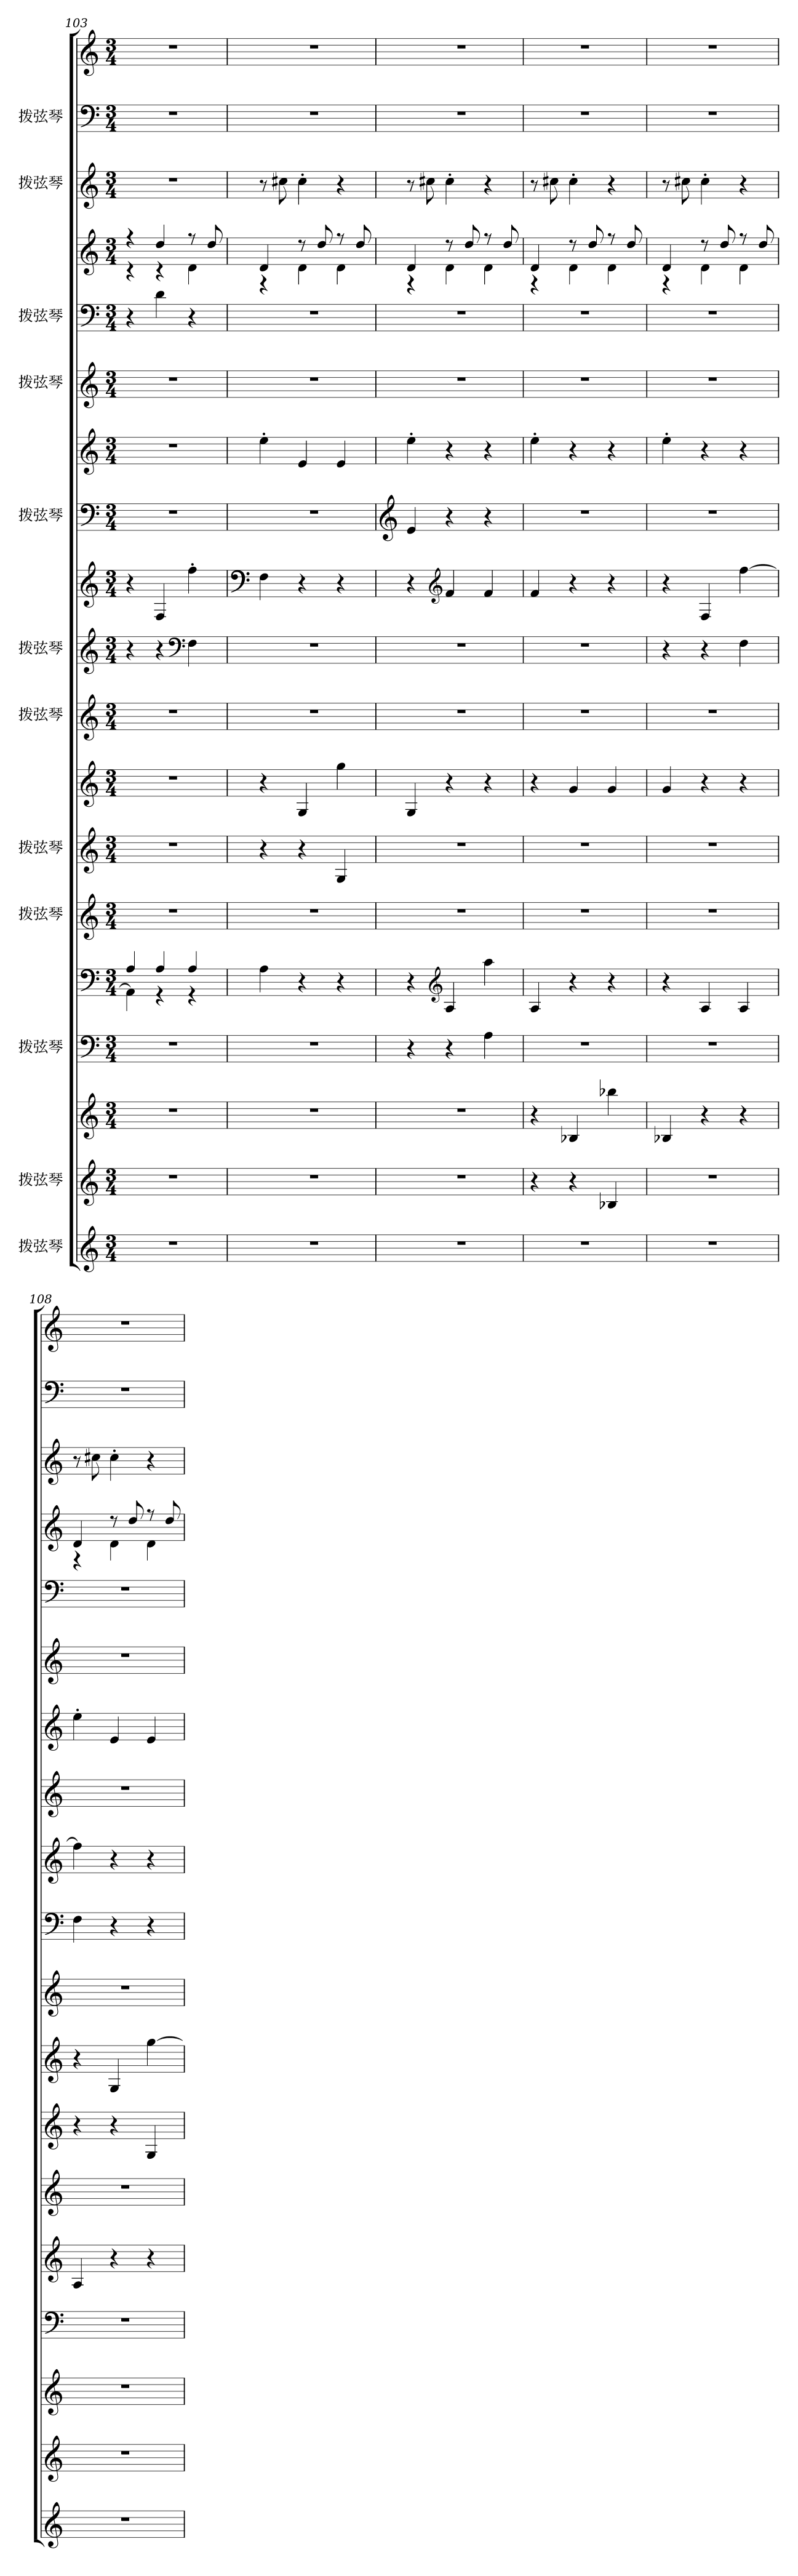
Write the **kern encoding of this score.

**kern	**kern	**kern	**kern	**kern	**kern	**kern	**kern	**kern	**kern	**kern	**kern	**kern	**kern	**kern	**kern	**kern	**kern	**kern
*part12	*part11	*part11	*part10	*part10	*part9	*part8	*part8	*part7	*part6	*part6	*part5	*part5	*part4	*part3	*part3	*part2	*part1	*part1
*staff19	*staff18	*staff17	*staff16	*staff15	*staff14	*staff13	*staff12	*staff11	*staff10	*staff9	*staff8	*staff7	*staff6	*staff5	*staff4	*staff3	*staff2	*staff1
*I"拨弦琴	*I"拨弦琴	*	*I"拨弦琴	*	*I"拨弦琴	*I"拨弦琴	*	*I"拨弦琴	*I"拨弦琴	*	*I"拨弦琴	*	*I"拨弦琴	*I"拨弦琴	*	*I"拨弦琴	*I"拨弦琴	*
*clefG2	*clefG2	*clefG2	*clefF4	*clefF4	*clefG2	*clefG2	*clefG2	*clefG2	*clefG2	*clefG2	*clefF4	*clefG2	*clefG2	*clefF4	*clefG2	*clefG2	*clefF4	*clefG2
*k[]	*k[]	*k[]	*k[]	*k[]	*k[]	*k[]	*k[]	*k[]	*k[]	*k[]	*k[]	*k[]	*k[]	*k[]	*k[]	*k[]	*k[]	*k[]
*M3/4	*M3/4	*M3/4	*M3/4	*M3/4	*M3/4	*M3/4	*M3/4	*M3/4	*M3/4	*M3/4	*M3/4	*M3/4	*M3/4	*M3/4	*M3/4	*M3/4	*M3/4	*M3/4
=103	=103	=103	=103	=103	=103	=103	=103	=103	=103	=103	=103	=103	=103	=103	=103	=103	=103	=103
*	*	*	*	*^	*	*	*	*	*	*	*	*	*	*	*^	*	*	*
2.r	2.r	2.r	2.r	4A/	4AA\]	2.r	2.r	2.r	2.r	4r	4r	2.r	2.r	2.r	4r	4r	4r	2.r	2.r	2.r
.	.	.	.	4A/	4r	.	.	.	.	4r	4F/	.	.	.	4d\	4dd/	4r	.	.	.
*	*	*	*	*	*	*	*	*	*	*clefF4	*	*	*	*	*	*	*	*	*	*
.	.	.	.	4A/	4r	.	.	.	.	4F\	4ff'\	.	.	.	4r	8r	4d\	.	.	.
.	.	.	.	.	.	.	.	.	.	.	.	.	.	.	.	8dd/	.	.	.	.
*	*	*	*	*v	*v	*	*	*	*	*	*	*	*	*	*	*	*	*	*	*
=104	=104	=104	=104	=104	=104	=104	=104	=104	=104	=104	=104	=104	=104	=104	=104	=104	=104	=104	=104
*	*	*	*	*	*	*	*	*	*	*clefF4	*	*	*	*	*	*	*	*	*
2.r	2.r	2.r	2.r	4A\	2.r	4r	4r	2.r	2.r	4F\	2.r	4ee'\	2.r	2.r	4d/	4r	8r	2.r	2.r
.	.	.	.	.	.	.	.	.	.	.	.	.	.	.	.	.	8cc#X\	.	.
.	.	.	.	4r	.	4r	4G/	.	.	4r	.	4e/	.	.	8r	4d\	4cc#'\	.	.
.	.	.	.	.	.	.	.	.	.	.	.	.	.	.	8dd/	.	.	.	.
.	.	.	.	4r	.	4G/	4gg\	.	.	4r	.	4e/	.	.	8r	4d\	4r	.	.
.	.	.	.	.	.	.	.	.	.	.	.	.	.	.	8dd/	.	.	.	.
!!LO:PB:g=z
=105	=105	=105	=105	=105	=105	=105	=105	=105	=105	=105	=105	=105	=105	=105	=105	=105	=105	=105	=105
*	*	*	*	*	*	*	*	*	*	*	*clefG2	*	*	*	*	*	*	*	*
2.r	2.r	2.r	4r	4r	2.r	2.r	4G/	2.r	2.r	4r	4e/	4ee'\	2.r	2.r	4d/	4r	8r	2.r	2.r
.	.	.	.	.	.	.	.	.	.	.	.	.	.	.	.	.	8cc#X\	.	.
*	*	*	*	*clefG2	*	*	*	*	*	*clefG2	*	*	*	*	*	*	*	*	*
.	.	.	4r	4A/	.	.	4r	.	.	4f/	4r	4r	.	.	8r	4d\	4cc#'\	.	.
.	.	.	.	.	.	.	.	.	.	.	.	.	.	.	8dd/	.	.	.	.
.	.	.	4A\	4aa\	.	.	4r	.	.	4f/	4r	4r	.	.	8r	4d\	4r	.	.
.	.	.	.	.	.	.	.	.	.	.	.	.	.	.	8dd/	.	.	.	.
=106	=106	=106	=106	=106	=106	=106	=106	=106	=106	=106	=106	=106	=106	=106	=106	=106	=106	=106	=106
2.r	4r	4r	2.r	4A/	2.r	2.r	4r	2.r	2.r	4f/	2.r	4ee'\	2.r	2.r	4d/	4r	8r	2.r	2.r
.	.	.	.	.	.	.	.	.	.	.	.	.	.	.	.	.	8cc#X\	.	.
.	4r	4B-X/	.	4r	.	.	4g/	.	.	4r	.	4r	.	.	8r	4d\	4cc#'\	.	.
.	.	.	.	.	.	.	.	.	.	.	.	.	.	.	8dd/	.	.	.	.
.	4B-X/	4bb-X\	.	4r	.	.	4g/	.	.	4r	.	4r	.	.	8r	4d\	4r	.	.
.	.	.	.	.	.	.	.	.	.	.	.	.	.	.	8dd/	.	.	.	.
=107	=107	=107	=107	=107	=107	=107	=107	=107	=107	=107	=107	=107	=107	=107	=107	=107	=107	=107	=107
2.r	2.r	4B-X/	2.r	4r	2.r	2.r	4g/	2.r	4r	4r	2.r	4ee'\	2.r	2.r	4d/	4r	8r	2.r	2.r
.	.	.	.	.	.	.	.	.	.	.	.	.	.	.	.	.	8cc#X\	.	.
.	.	4r	.	4A/	.	.	4r	.	4r	4F/	.	4r	.	.	8r	4d\	4cc#'\	.	.
.	.	.	.	.	.	.	.	.	.	.	.	.	.	.	8dd/	.	.	.	.
.	.	4r	.	4A/	.	.	4r	.	4F\	[4ff\	.	4r	.	.	8r	4d\	4r	.	.
.	.	.	.	.	.	.	.	.	.	.	.	.	.	.	8dd/	.	.	.	.
=108	=108	=108	=108	=108	=108	=108	=108	=108	=108	=108	=108	=108	=108	=108	=108	=108	=108	=108	=108
2.r	2.r	2.r	2.r	4A/	2.r	4r	4r	2.r	4F\	4ff\]	2.r	4ee'\	2.r	2.r	4d/	4r	8r	2.r	2.r
.	.	.	.	.	.	.	.	.	.	.	.	.	.	.	.	.	8cc#X\	.	.
.	.	.	.	4r	.	4r	4G/	.	4r	4r	.	4e/	.	.	8r	4d\	4cc#'\	.	.
.	.	.	.	.	.	.	.	.	.	.	.	.	.	.	8dd/	.	.	.	.
.	.	.	.	4r	.	4G/	[4gg\	.	4r	4r	.	4e/	.	.	8r	4d\	4r	.	.
.	.	.	.	.	.	.	.	.	.	.	.	.	.	.	8dd/	.	.	.	.
*	*	*	*	*	*	*	*	*	*	*	*	*	*	*	*v	*v	*	*	*
=	=	=	=	=	=	=	=	=	=	=	=	=	=	=	=	=	=	=
*-	*-	*-	*-	*-	*-	*-	*-	*-	*-	*-	*-	*-	*-	*-	*-	*-	*-	*-
